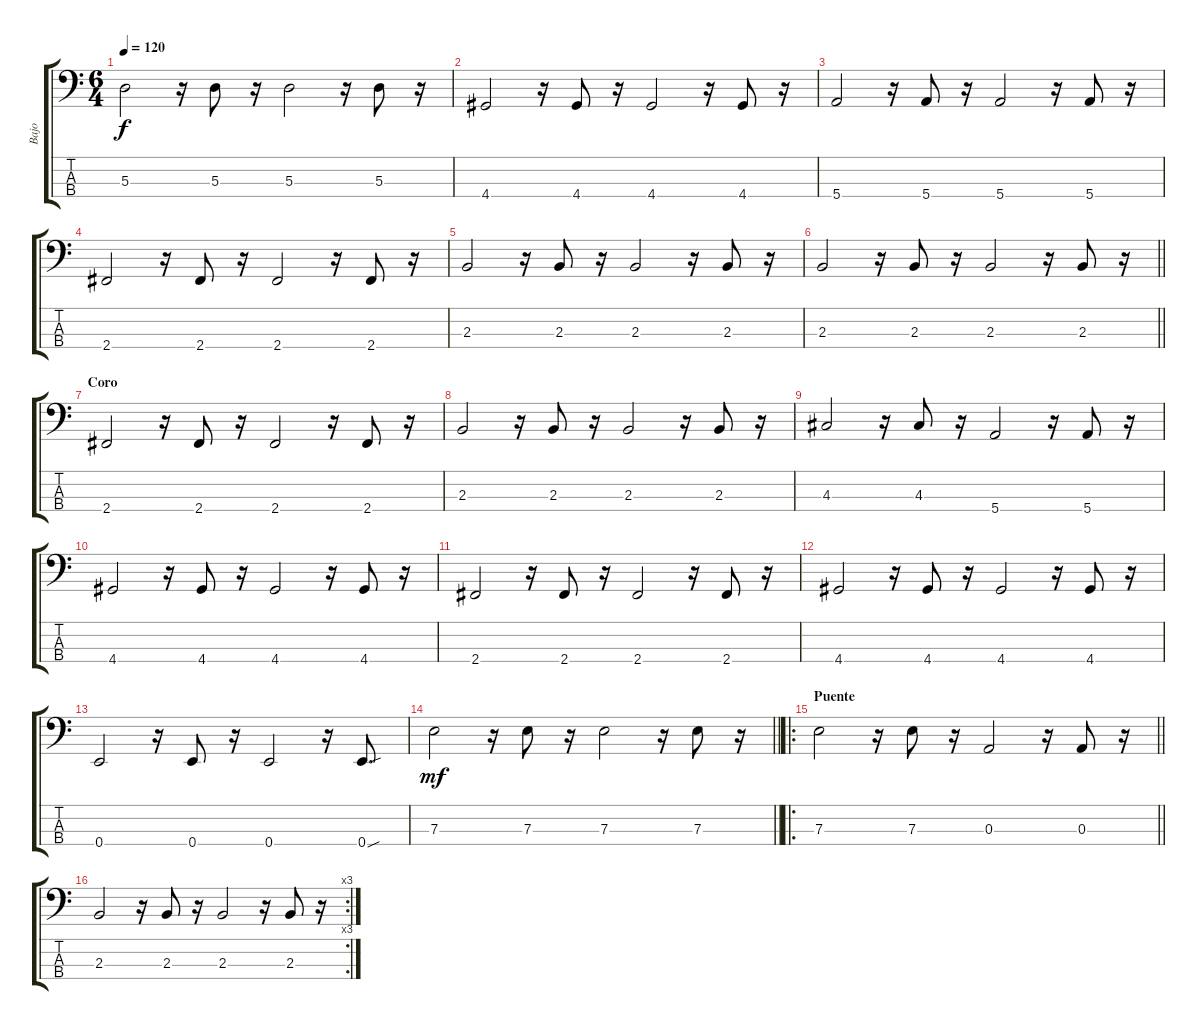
\track ("Bajo" "Bajo") {instrument electricbassfinger}
\staff {score tabs}
\tuning (G2 D2 A1 E1) {hide}
\ts (6 4)
\tempo 120
\clef f4
\ks c
5.3.2{dy f} r.16 5.3.8 r.16 5.3.2 r.16 5.3.8 r.16 |
4.4.2 r.16 4.4.8 r.16 4.4.2 r.16 4.4.8 r.16 |
5.4.2 r.16 5.4.8 r.16 5.4.2 r.16 5.4.8 r.16 |
2.4.2 r.16 2.4.8 r.16 2.4.2 r.16 2.4.8 r.16 |
2.3.2 r.16 2.3.8 r.16 2.3.2 r.16 2.3.8 r.16 |
\barLineRight lightlight
2.3.2 r.16 2.3.8 r.16 2.3.2 r.16 2.3.8 r.16 |
\section ("" "Coro")
2.4.2 r.16 2.4.8 r.16 2.4.2 r.16 2.4.8 r.16 |
2.3.2 r.16 2.3.8 r.16 2.3.2 r.16 2.3.8 r.16 |
4.3.2 r.16 4.3.8 r.16 5.4.2 r.16 5.4.8 r.16 |
4.4.2 r.16 4.4.8 r.16 4.4.2 r.16 4.4.8 r.16 |
2.4.2 r.16 2.4.8 r.16 2.4.2 r.16 2.4.8 r.16 |
4.4.2 r.16 4.4.8 r.16 4.4.2 r.16 4.4.8 r.16 |
0.4.2 r.16 0.4.8 r.16 0.4.2 r.16 0.4{sou}.8{d} |
\barLineRight lightlight
7.3.2{dy mf} r.16 7.3.8 r.16 7.3.2 r.16 7.3.8 r.16 |
\ro
\section ("" "Puente")
\barLineRight lightlight
7.3.2 r.16 7.3.8 r.16 0.3.2 r.16 0.3.8 r.16 |
\rc 3
2.3.2 r.16 2.3.8 r.16 2.3.2 r.16 2.3.8 r.16
